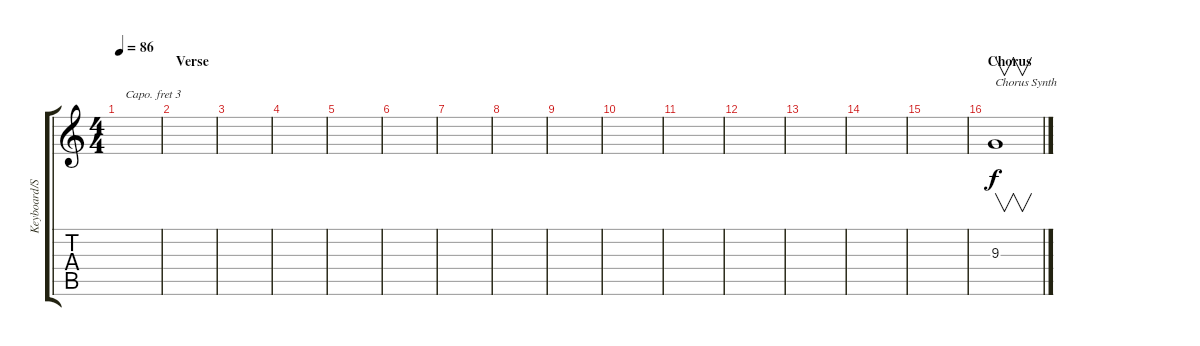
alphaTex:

\track ("Keyboard/Synth Fills" "Keyboard/S") {instrument pad2warm}
\staff {score tabs}
\capo 3
\tuning (E4 B3 G3 D3 A2 E2) {hide}
\ts (4 4)
\tempo 86
\clef g2
\ks c
|
\section ("" "Verse")
|
|
|
|
|
|
|
|
|
|
|
|
|
|
\section ("" "Chorus")
9.3.1{v txt "Chorus Synth" instrument pad2warm}
